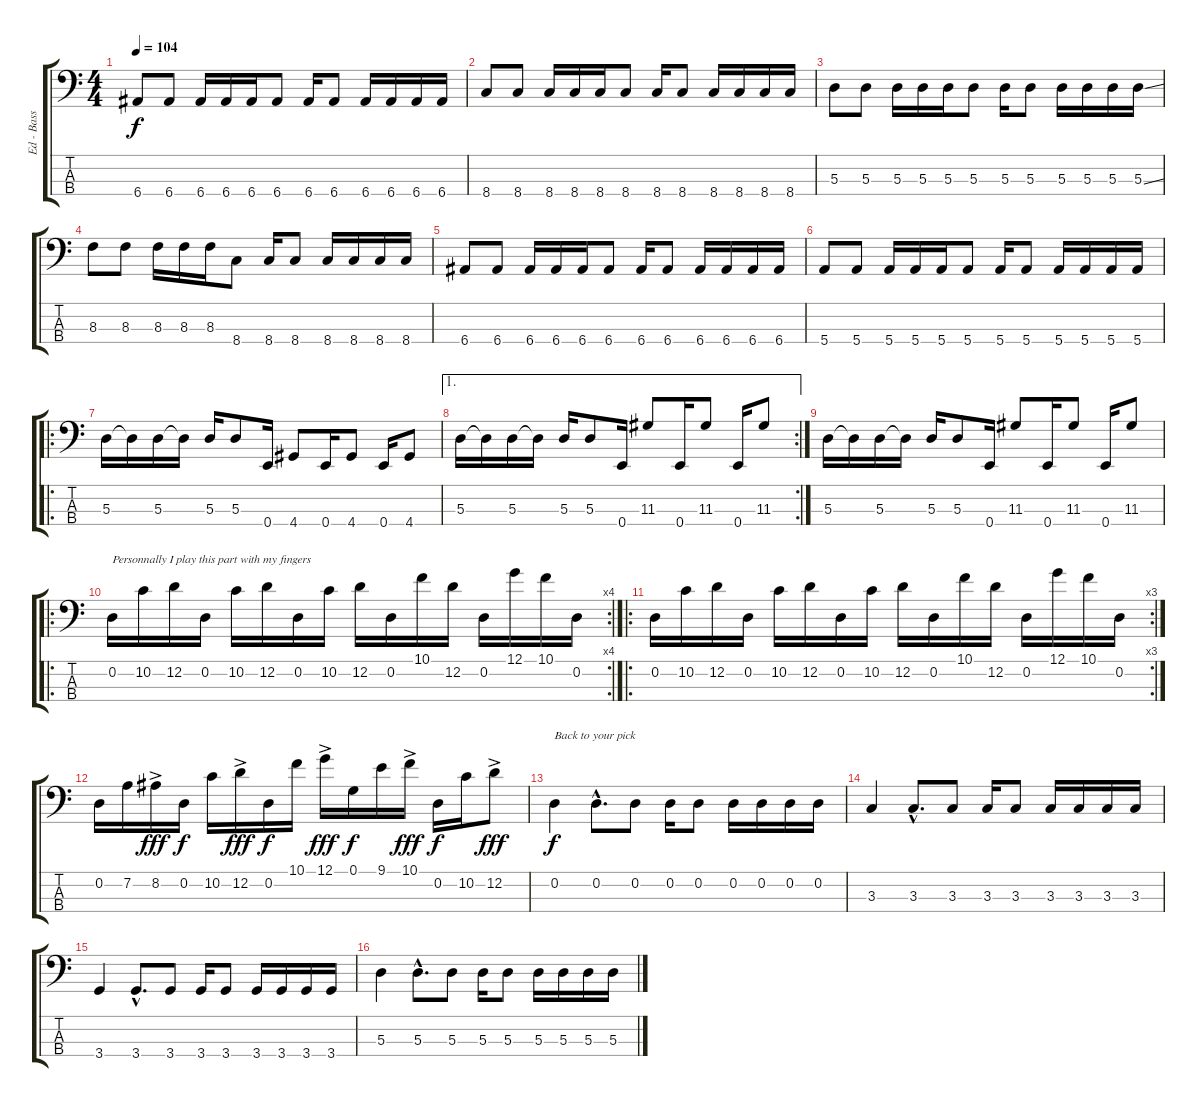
\track ("Ed - Bass" "Ed - Bass") {instrument electricbasspick}
\staff {score tabs}
\tuning (G2 D2 A1 E1) {hide}
\ts (4 4)
\tempo 104
\clef f4
\ks c
6.4.8{dy f} 6.4.8 6.4.16 6.4.16 6.4.16 6.4.8 6.4.16 6.4.8 6.4.16 6.4.16 6.4.16 6.4.16 |
8.4.8 8.4.8 8.4.16 8.4.16 8.4.16 8.4.8 8.4.16 8.4.8 8.4.16 8.4.16 8.4.16 8.4.16 |
5.3.8 5.3.8 5.3.16 5.3.16 5.3.16 5.3.8 5.3.16 5.3.8 5.3.16 5.3.16 5.3.16 5.3{ss}.16 |
8.3.8 8.3.8 8.3.16 8.3.16 8.3.16 8.4.8 8.4.16 8.4.8 8.4.16 8.4.16 8.4.16 8.4.16 |
6.4.8 6.4.8 6.4.16 6.4.16 6.4.16 6.4.8 6.4.16 6.4.8 6.4.16 6.4.16 6.4.16 6.4.16 |
5.4.8 5.4.8 5.4.16 5.4.16 5.4.16 5.4.8 5.4.16 5.4.8 5.4.16 5.4.16 5.4.16 5.4.16 |
\ro
5.3.16 5.3{t}.16 5.3.16 5.3{t}.16 5.3.16 5.3.8 0.4.16 4.4.8 0.4.16 4.4.8 0.4.16 4.4.8 |
\ae 1
\rc 2
5.3.16 5.3{t}.16 5.3.16 5.3{t}.16 5.3.16 5.3.8 0.4.16 11.3.8 0.4.16 11.3.8 0.4.16 11.3.8 |
5.3.16 5.3{t}.16 5.3.16 5.3{t}.16 5.3.16 5.3.8 0.4.16 11.3.8 0.4.16 11.3.8 0.4.16 11.3.8 |
\ro
\rc 4
0.2.16{txt "Personnally I play this part with my fingers" instrument electricbassfinger} 10.2.16 12.2.16 0.2.16 10.2.16 12.2.16 0.2.16 10.2.16 12.2.16 0.2.16 10.1.16 12.2.16 0.2.16 12.1.16 10.1.16 0.2.16 |
\ro
\rc 3
0.2.16{instrument electricbassfinger} 10.2.16 12.2.16 0.2.16 10.2.16 12.2.16 0.2.16 10.2.16 12.2.16 0.2.16 10.1.16 12.2.16 0.2.16 12.1.16 10.1.16 0.2.16 |
0.2.16{instrument electricbassfinger} 7.2.16 8.2{ac}.16{dy fff} 0.2.16{dy f} 10.2.16 12.2{ac}.16{dy fff} 0.2.16{dy f} 10.1.16 12.1{ac}.16{dy fff} 0.1.16{dy f} 9.1.16 10.1{ac}.16{dy fff} 0.2.16{dy f} 10.2.16 12.2{ac}.8{dy fff} |
0.2.4{txt "Back to your pick" dy f instrument electricbasspick} 0.2{hac}.8{d} 0.2.8 0.2.16 0.2.8 0.2.16 0.2.16 0.2.16 0.2.16 |
3.3.4 3.3{hac}.8{d} 3.3.8 3.3.16 3.3.8 3.3.16 3.3.16 3.3.16 3.3.16 |
3.4.4 3.4{hac}.8{d} 3.4.8 3.4.16 3.4.8 3.4.16 3.4.16 3.4.16 3.4.16 |
5.3.4 5.3{hac}.8{d} 5.3.8 5.3.16 5.3.8 5.3.16 5.3.16 5.3.16 5.3.16
